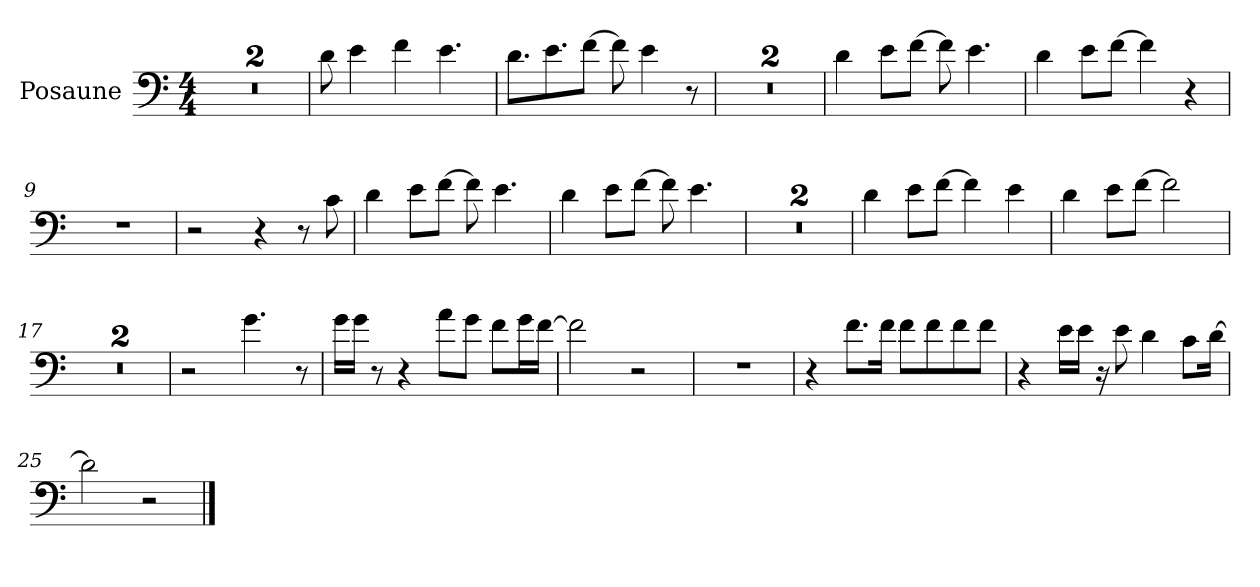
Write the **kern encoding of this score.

**kern
*part1
*staff1
*I"Posaune
*I'Psn.
*clefF4
*k[]
*M4/4
=1
1r
=2
1r
=3
8d\
4e\
4f\
4.e\
=4
8.d\L
8.e\
[8f\J
8f\]
4e\
8r
=5
1r
=6
1r
=7
4d\
8e\L
[8f\J
8f\]
4.e\
=8
4d\
8e\L
[8f\J
4f\]
4r
=9
1r
=10
2r
4r
8r
8c\
!!LO:LB:g=z
=11
4d\
8e\L
[8f\J
8f\]
4.e\
=12
4d\
8e\L
[8f\J
8f\]
4.e\
=13
1r
=14
1r
=15
4d\
8e\L
[8f\J
4f\]
4e\
=16
4d\
8e\L
[8f\J
2f\]
=17
1r
=18
1r
=19
2r
4.g\
8r
!!LO:LB:g=z
=20
16g\LL
16g\JJ
8r
4r
8a\L
8g\J
8f\L
16g\L
[16f\JJ
=21
2f\]
2r
=22
1r
=23
4r
8.f\L
16f\Jk
8f\L
8f\
8f\
8f\J
=24
4r
16e\LL
16e\JJ
16r
8e\
4d\
8c\L
[16d\Jk
=25
2d\]
2r
==
*-
